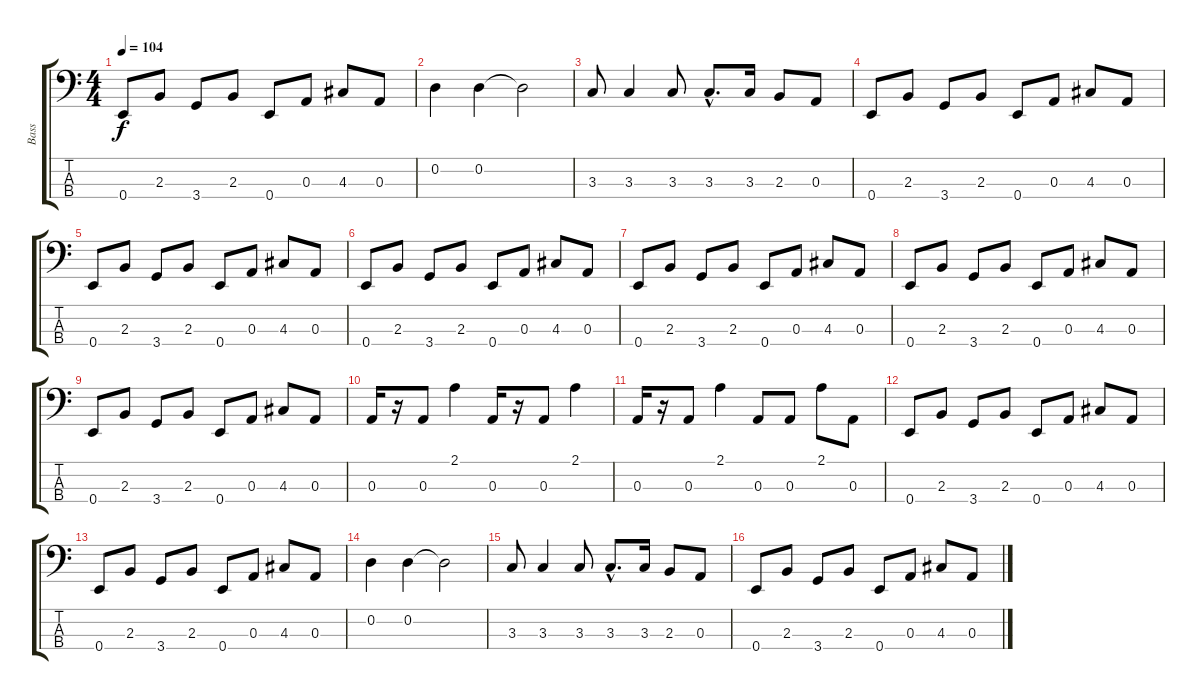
\track ("Bass" "Bass") {instrument electricbassfinger}
\staff {score tabs}
\tuning (G2 D2 A1 E1) {hide}
\ts (4 4)
\tempo 104
\clef f4
\ks c
0.4.8{dy f} 2.3.8 3.4.8 2.3.8 0.4.8 0.3.8 4.3.8 0.3.8 |
0.2.4 0.2.4 0.2{t}.2 |
3.3.8 3.3.4 3.3.8 3.3{hac}.8{d} 3.3.16 2.3.8 0.3.8 |
0.4.8 2.3.8 3.4.8 2.3.8 0.4.8 0.3.8 4.3.8 0.3.8 |
0.4.8 2.3.8 3.4.8 2.3.8 0.4.8 0.3.8 4.3.8 0.3.8 |
0.4.8 2.3.8 3.4.8 2.3.8 0.4.8 0.3.8 4.3.8 0.3.8 |
0.4.8 2.3.8 3.4.8 2.3.8 0.4.8 0.3.8 4.3.8 0.3.8 |
0.4.8 2.3.8 3.4.8 2.3.8 0.4.8 0.3.8 4.3.8 0.3.8 |
0.4.8 2.3.8 3.4.8 2.3.8 0.4.8 0.3.8 4.3.8 0.3.8 |
0.3.16 r.16 0.3.8 2.1.4 0.3.16 r.16 0.3.8 2.1.4 |
0.3.16 r.16 0.3.8 2.1.4 0.3.8 0.3.8 2.1.8 0.3.8 |
0.4.8 2.3.8 3.4.8 2.3.8 0.4.8 0.3.8 4.3.8 0.3.8 |
0.4.8 2.3.8 3.4.8 2.3.8 0.4.8 0.3.8 4.3.8 0.3.8 |
0.2.4 0.2.4 0.2{t}.2 |
3.3.8 3.3.4 3.3.8 3.3{hac}.8{d} 3.3.16 2.3.8 0.3.8 |
0.4.8 2.3.8 3.4.8 2.3.8 0.4.8 0.3.8 4.3.8 0.3.8
